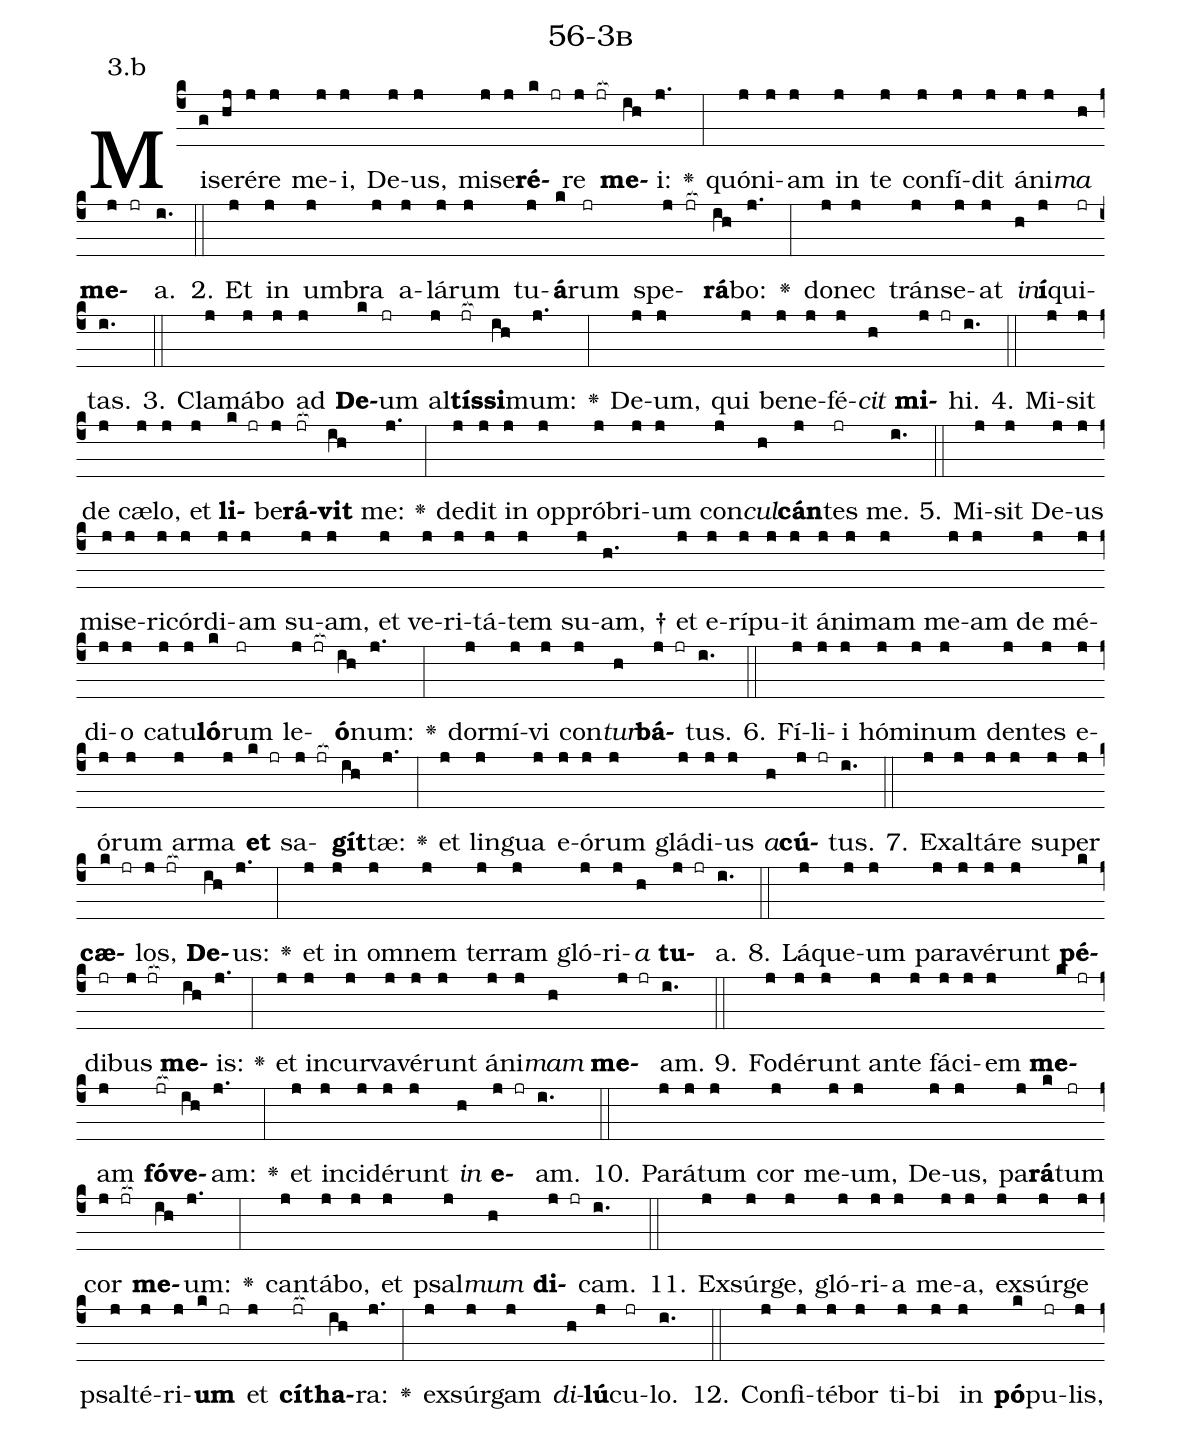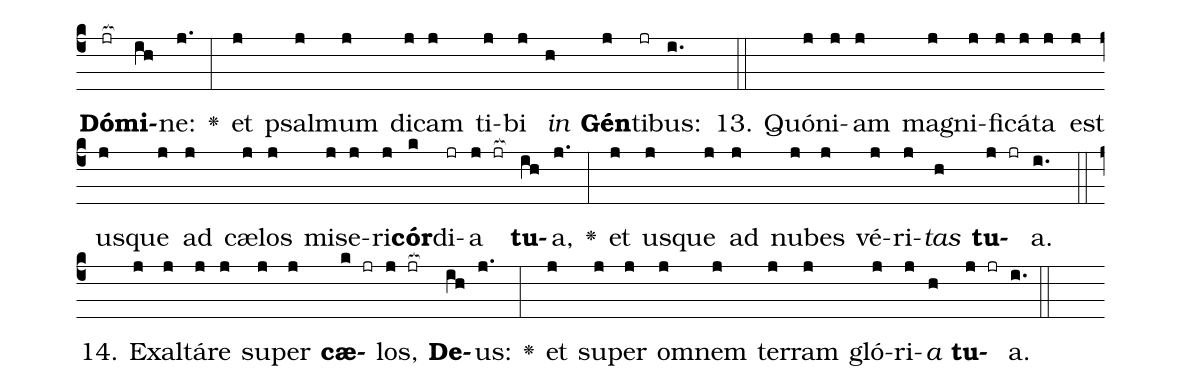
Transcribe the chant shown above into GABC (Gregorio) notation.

name: 56-3b;
annotation: 3.b;
%%
(c4)Mi(g)se(hj)ré(j)re(j) me(j)i,(j) De(j)us,(j) mi(j)se(j)<b>ré</b>(k jr)re(j jr[ocb:1{]) <b>me</b>(ih[ocb:0}])i:(j.) <v>\greheightstar</v>(:) quón(j)i(j)am(j) in(j) te(j) con(j)fí(j)dit(j) á(j)ni(j)<i>ma</i>(h) <b>me</b>(j jr)a.(i.) (::)
2. Et(j) in(j) um(j)bra(j) a(j)lá(j)rum(j) tu(j)<b>á</b>(k)rum(jr) spe(j jr[ocb:1{])<b>rá</b>(ih[ocb:0}])bo:(j.) <v>\greheightstar</v>(:) do(j)nec(j) tráns(j)e(j)at(j) <i>in</i>(h)<b>í</b>(j)qui(jr)tas.(i.) (::)
3. Cla(j)má(j)bo(j) ad(j) <b>De</b>(k)um(jr) al(j)<b>tís</b>(jr[ocb:1{])<b>si</b>(ih[ocb:0}])mum:(j.) <v>\greheightstar</v>(:) De(j)um,(j) qui(j) be(j)ne(j)fé(j)<i>cit</i>(h) <b>mi</b>(j jr)hi.(i.) (::)
4. Mi(j)sit(j) de(j) cæ(j)lo,(j) et(j) <b>li</b>(k jr)be(j)<b>rá</b>(jr[ocb:1{])<b>vit</b>(ih[ocb:0}]) me:(j.) <v>\greheightstar</v>(:) de(j)dit(j) in(j) op(j)pró(j)bri(j)um(j) con(j)<i>cul</i>(h)<b>cán</b>(j)tes(jr) me.(i.) (::)
5. Mi(j)sit(j) De(j)us(j) mi(j)se(j)ri(j)cór(j)di(j)am(j) su(j)am,(j) et(j) ve(j)ri(j)tá(j)tem(j) su(j)am, †(h.) et(j) e(j)rí(j)pu(j)it(j) á(j)ni(j)mam(j) me(j)am(j) de(j) mé(j)di(j)o(j) ca(j)tu(j)<b>ló</b>(k)rum(jr) le(j jr[ocb:1{])<b>ó</b>(ih[ocb:0}])num:(j.) <v>\greheightstar</v>(:) dor(j)mí(j)vi(j) con(j)<i>tur</i>(h)<b>bá</b>(j jr)tus.(i.) (::)
6. Fí(j)li(j)i(j) hó(j)mi(j)num(j) den(j)tes(j) e(j)ó(j)rum(j) ar(j)ma(j) <b>et</b>(k jr) sa(j jr[ocb:1{])<b>gít</b>(ih[ocb:0}])tæ:(j.) <v>\greheightstar</v>(:) et(j) lin(j)gua(j) e(j)ó(j)rum(j) glá(j)di(j)us(j) <i>a</i>(h)<b>cú</b>(j jr)tus.(i.) (::)
7. Ex(j)al(j)tá(j)re(j) su(j)per(j) <b>cæ</b>(k jr)los,(j jr[ocb:1{]) <b>De</b>(ih[ocb:0}])us:(j.) <v>\greheightstar</v>(:) et(j) in(j) om(j)nem(j) ter(j)ram(j) gló(j)ri(j)<i>a</i>(h) <b>tu</b>(j jr)a.(i.) (::)
8. Lá(j)que(j)um(j) pa(j)ra(j)vé(j)runt(j) <b>pé</b>(k)di(jr)bus(j jr[ocb:1{]) <b>me</b>(ih[ocb:0}])is:(j.) <v>\greheightstar</v>(:) et(j) in(j)cur(j)va(j)vé(j)runt(j) á(j)ni(j)<i>mam</i>(h) <b>me</b>(j jr)am.(i.) (::)
9. Fo(j)dé(j)runt(j) an(j)te(j) fá(j)ci(j)em(j) <b>me</b>(k jr)am(j) <b>fó</b>(jr[ocb:1{])<b>ve</b>(ih[ocb:0}])am:(j.) <v>\greheightstar</v>(:) et(j) in(j)ci(j)dé(j)runt(j) <i>in</i>(h) <b>e</b>(j jr)am.(i.) (::)
10. Pa(j)rá(j)tum(j) cor(j) me(j)um,(j) De(j)us,(j) pa(j)<b>rá</b>(k)tum(jr) cor(j jr[ocb:1{]) <b>me</b>(ih[ocb:0}])um:(j.) <v>\greheightstar</v>(:) can(j)tá(j)bo,(j) et(j) psal(j)<i>mum</i>(h) <b>di</b>(j jr)cam.(i.) (::)
11. Ex(j)súr(j)ge,(j) gló(j)ri(j)a(j) me(j)a,(j) ex(j)súr(j)ge(j) psal(j)té(j)ri(j)<b>um</b>(k jr) et(j) <b>cí</b>(jr[ocb:1{])<b>tha</b>(ih[ocb:0}])ra:(j.) <v>\greheightstar</v>(:) ex(j)súr(j)gam(j) <i>di</i>(h)<b>lú</b>(j)cu(jr)lo.(i.) (::)
12. Con(j)fi(j)té(j)bor(j) ti(j)bi(j) in(j) <b>pó</b>(k)pu(jr)lis,(j) <b>Dó</b>(jr[ocb:1{])<b>mi</b>(ih[ocb:0}])ne:(j.) <v>\greheightstar</v>(:) et(j) psal(j)mum(j) di(j)cam(j) ti(j)bi(j) <i>in</i>(h) <b>Gén</b>(j)ti(jr)bus:(i.) (::)
13. Quón(j)i(j)am(j) ma(j)gni(j)fi(j)cá(j)ta(j) est(j) us(j)que(j) ad(j) cæ(j)los(j) mi(j)se(j)ri(j)<b>cór</b>(k)di(jr)a(j jr[ocb:1{]) <b>tu</b>(ih[ocb:0}])a,(j.) <v>\greheightstar</v>(:) et(j) us(j)que(j) ad(j) nu(j)bes(j) vé(j)ri(j)<i>tas</i>(h) <b>tu</b>(j jr)a.(i.) (::)
14. Ex(j)al(j)tá(j)re(j) su(j)per(j) <b>cæ</b>(k jr)los,(j jr[ocb:1{]) <b>De</b>(ih[ocb:0}])us:(j.) <v>\greheightstar</v>(:) et(j) su(j)per(j) om(j)nem(j) ter(j)ram(j) gló(j)ri(j)<i>a</i>(h) <b>tu</b>(j jr)a.(i.) (::)
